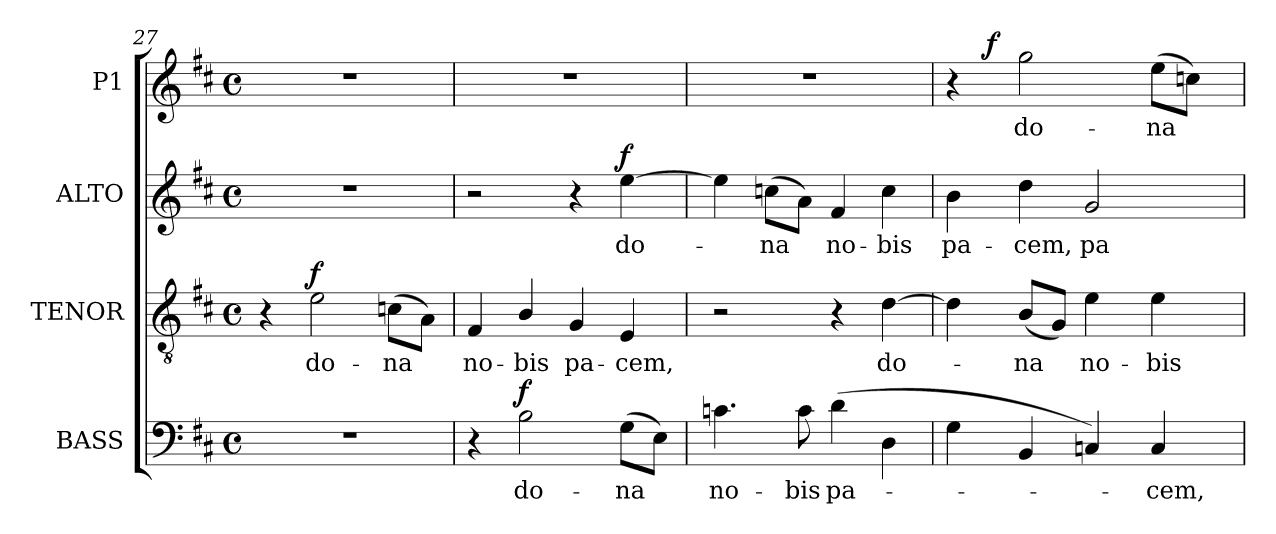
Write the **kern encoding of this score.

**kern	**text	**dynam	**kern	**text	**dynam	**kern	**text	**dynam	**kern	**text	**dynam
*part4	*part4	*part4	*part3	*part3	*part3	*part2	*part2	*part2	*part1	*part1	*part1
*staff4	*staff4	*staff4	*staff3	*staff3	*staff3	*staff2	*staff2	*staff2	*staff1	*staff1	*staff1
*I"BASS	*	*	*I"TENOR	*	*	*I"ALTO	*	*	*I"P1	*	*
*clefF4	*	*	*clefGv2	*	*	*clefG2	*	*	*clefG2	*	*
*	*	*	*ITrd7c12	*	*	*	*	*	*	*	*
*k[f#c#]	*	*	*k[f#c#]	*	*	*k[f#c#]	*	*	*k[f#c#]	*	*
*D:	*	*	*D:	*	*	*D:	*	*	*D:	*	*
*M4/4	*	*	*M4/4	*	*	*M4/4	*	*	*M4/4	*	*
*met(c)	*	*	*met(c)	*	*	*met(c)	*	*	*met(c)	*	*
=27	=27	=27	=27	=27	=27	=27	=27	=27	=27	=27	=27
1r	.	.	4r	.	.	1r	.	.	1r	.	.
!	!	!	!	!LO:LY:b:color=#000000	!	!	!	!	!	!	!
.	.	.	2Ei\	do-	f	.	.	.	.	.	.
!	!	!	!	!LO:LY:b:color=#000000	!	!	!	!	!	!	!
.	.	.	(8Cni\L	-na	.	.	.	.	.	.	.
.	.	.	8AAi\J)	.	.	.	.	.	.	.	.
=28	=28	=28	=28	=28	=28	=28	=28	=28	=28	=28	=28
!	!	!	!	!LO:LY:b:color=#000000	!	!	!	!	!	!	!
4r	.	.	4FF#i/	no-	.	2r	.	.	1r	.	.
!	!LO:LY:b:color=#000000	!	!	!	!	!	!	!	!	!	!
!	!	!	!	!LO:LY:b:color=#000000	!	!	!	!	!	!	!
2Bi\	do-	f	4BBi/	-bis	.	.	.	.	.	.	.
!	!	!	!	!LO:LY:b:color=#000000	!	!	!	!	!	!	!
.	.	.	4GGi/	pa-	.	4r	.	.	.	.	.
!	!LO:LY:b:color=#000000	!	!	!	!	!	!	!	!	!	!
!	!	!	!	!LO:LY:b:color=#000000	!	!	!	!	!	!	!
!	!	!	!	!	!	!	!LO:LY:b:color=#000000	!	!	!	!
(8Gi\L	-na	.	4EEi/	-cem,	.	[4eei\	do-	f	.	.	.
8Ei\J)	.	.	.	.	.	.	.	.	.	.	.
=29	=29	=29	=29	=29	=29	=29	=29	=29	=29	=29	=29
!	!LO:LY:b:color=#000000	!	!	!	!	!	!	!	!	!	!
4.cni\	no-	.	2r	.	.	4eei\]	.	.	1r	.	.
!	!	!	!	!	!	!	!LO:LY:b:color=#000000	!	!	!	!
.	.	.	.	.	.	(8ccni\L	-na	.	.	.	.
!	!LO:LY:b:color=#000000	!	!	!	!	!	!	!	!	!	!
8ci\	-bis	.	.	.	.	8ai\J)	.	.	.	.	.
!	!LO:LY:b:color=#000000	!	!	!	!	!	!	!	!	!	!
!	!	!	!	!	!	!	!LO:LY:b:color=#000000	!	!	!	!
(4di\	pa-	.	4r	.	.	4f#i/	no-	.	.	.	.
!	!	!	!	!LO:LY:b:color=#000000	!	!	!	!	!	!	!
!	!	!	!	!	!	!	!LO:LY:b:color=#000000	!	!	!	!
4Di\	.	.	[4Di\	do-	.	4cci\	-bis	.	.	.	.
=30	=30	=30	=30	=30	=30	=30	=30	=30	=30	=30	=30
!	!	!	!	!	!	!	!LO:LY:b:color=#000000	!	!	!	!
*	*	*	*	*	*	*	*	*	*^	*	*
4Gi\	.	.	4Di\]	.	.	4bi\	pa-	.	4r	8ryy	.	.
.	.	.	.	.	.	.	.	.	.	128ryy	.	.
.	.	.	.	.	.	.	.	.	.	1024ryy	.	.
.	.	.	.	.	.	.	.	.	.	2ryy	.	f
!	!	!	!	!LO:LY:b:color=#000000	!	!	!	!	!	!	!	!
!	!	!	!	!	!	!	!LO:LY:b:color=#000000	!	!	!	!	!
!	!	!	!	!	!	!	!	!	!	!	!LO:LY:b:color=#000000	!
4BBi/	.	.	(8BBi/L	-na	.	4ddi\	-cem,	.	2ggi\	.	do-	.
.	.	.	8GGi/J)	.	.	.	.	.	.	.	.	.
!	!	!	!	!LO:LY:b:color=#000000	!	!	!	!	!	!	!	!
!	!	!	!	!	!	!	!LO:LY:b:color=#000000	!	!	!	!	!
4Cni/)	.	.	4Ei\	no-	.	2gi/	pa-	.	.	.	.	.
.	.	.	.	.	.	.	.	.	.	4ryy	.	.
!	!LO:LY:b:color=#000000	!	!	!	!	!	!	!	!	!	!	!
!	!	!	!	!LO:LY:b:color=#000000	!	!	!	!	!	!	!	!
!	!	!	!	!	!	!	!	!	!	!	!LO:LY:b:color=#000000	!
4Ci/	-cem,	.	4Ei\	-bis	.	.	.	.	(8eei\L	.	-na	.
.	.	.	.	.	.	.	.	.	8ccni\J)	.	.	.
.	.	.	.	.	.	.	.	.	.	16ryy	.	.
.	.	.	.	.	.	.	.	.	.	32ryy	.	.
.	.	.	.	.	.	.	.	.	.	64ryy	.	.
.	.	.	.	.	.	.	.	.	.	256..ryy	.	.
*	*	*	*	*	*	*	*	*	*v	*v	*	*
=	=	=	=	=	=	=	=	=	=	=	=
*-	*-	*-	*-	*-	*-	*-	*-	*-	*-	*-	*-
